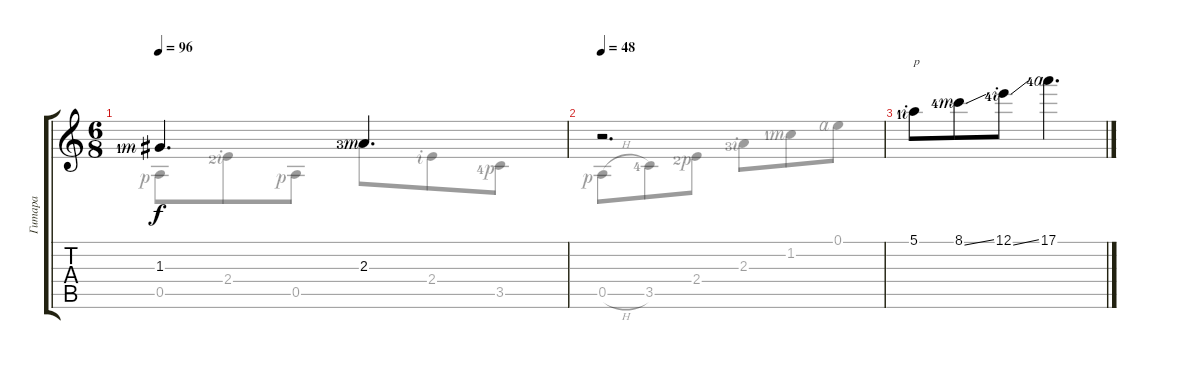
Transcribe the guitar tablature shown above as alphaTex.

\track ("Гитара" "Гитара") {instrument acousticguitarnylon}
\staff {score tabs}
\tuning (E4 B3 G3 D3 A2 E2) {hide}
\voice
\ts (6 8)
\tempo 96
\clef g2
\ks c
1.3{lf 2 rf 3}.4{d dy f} 2.3{lf 4 rf 3}.4{d} |
\tempo 48
r.2{d volume 2} |
5.1{lf 2 rf 2}.8{txt "p"} 8.1{ss lf 5 rf 3}.8 12.1{ss lf 5 rf 2}.8 17.1{lf 5 rf 4}.4{d}
\voice
\clef g2
\ottava regular
\simile none
\ks c
0.5{rf 1}.8{dy f} 2.4{lf 3 rf 2}.8 0.5{rf 1}.8 2.3.8 2.4{rf 2}.8 3.5{lf 5 rf 1}.8 |
0.5{h rf 1}.8 3.5{lf 5}.8 2.4{lf 3 rf 1}.8 2.3{lf 4 rf 2}.8 1.2{lf 2 rf 3}.8 0.1{rf 4}.8 |
